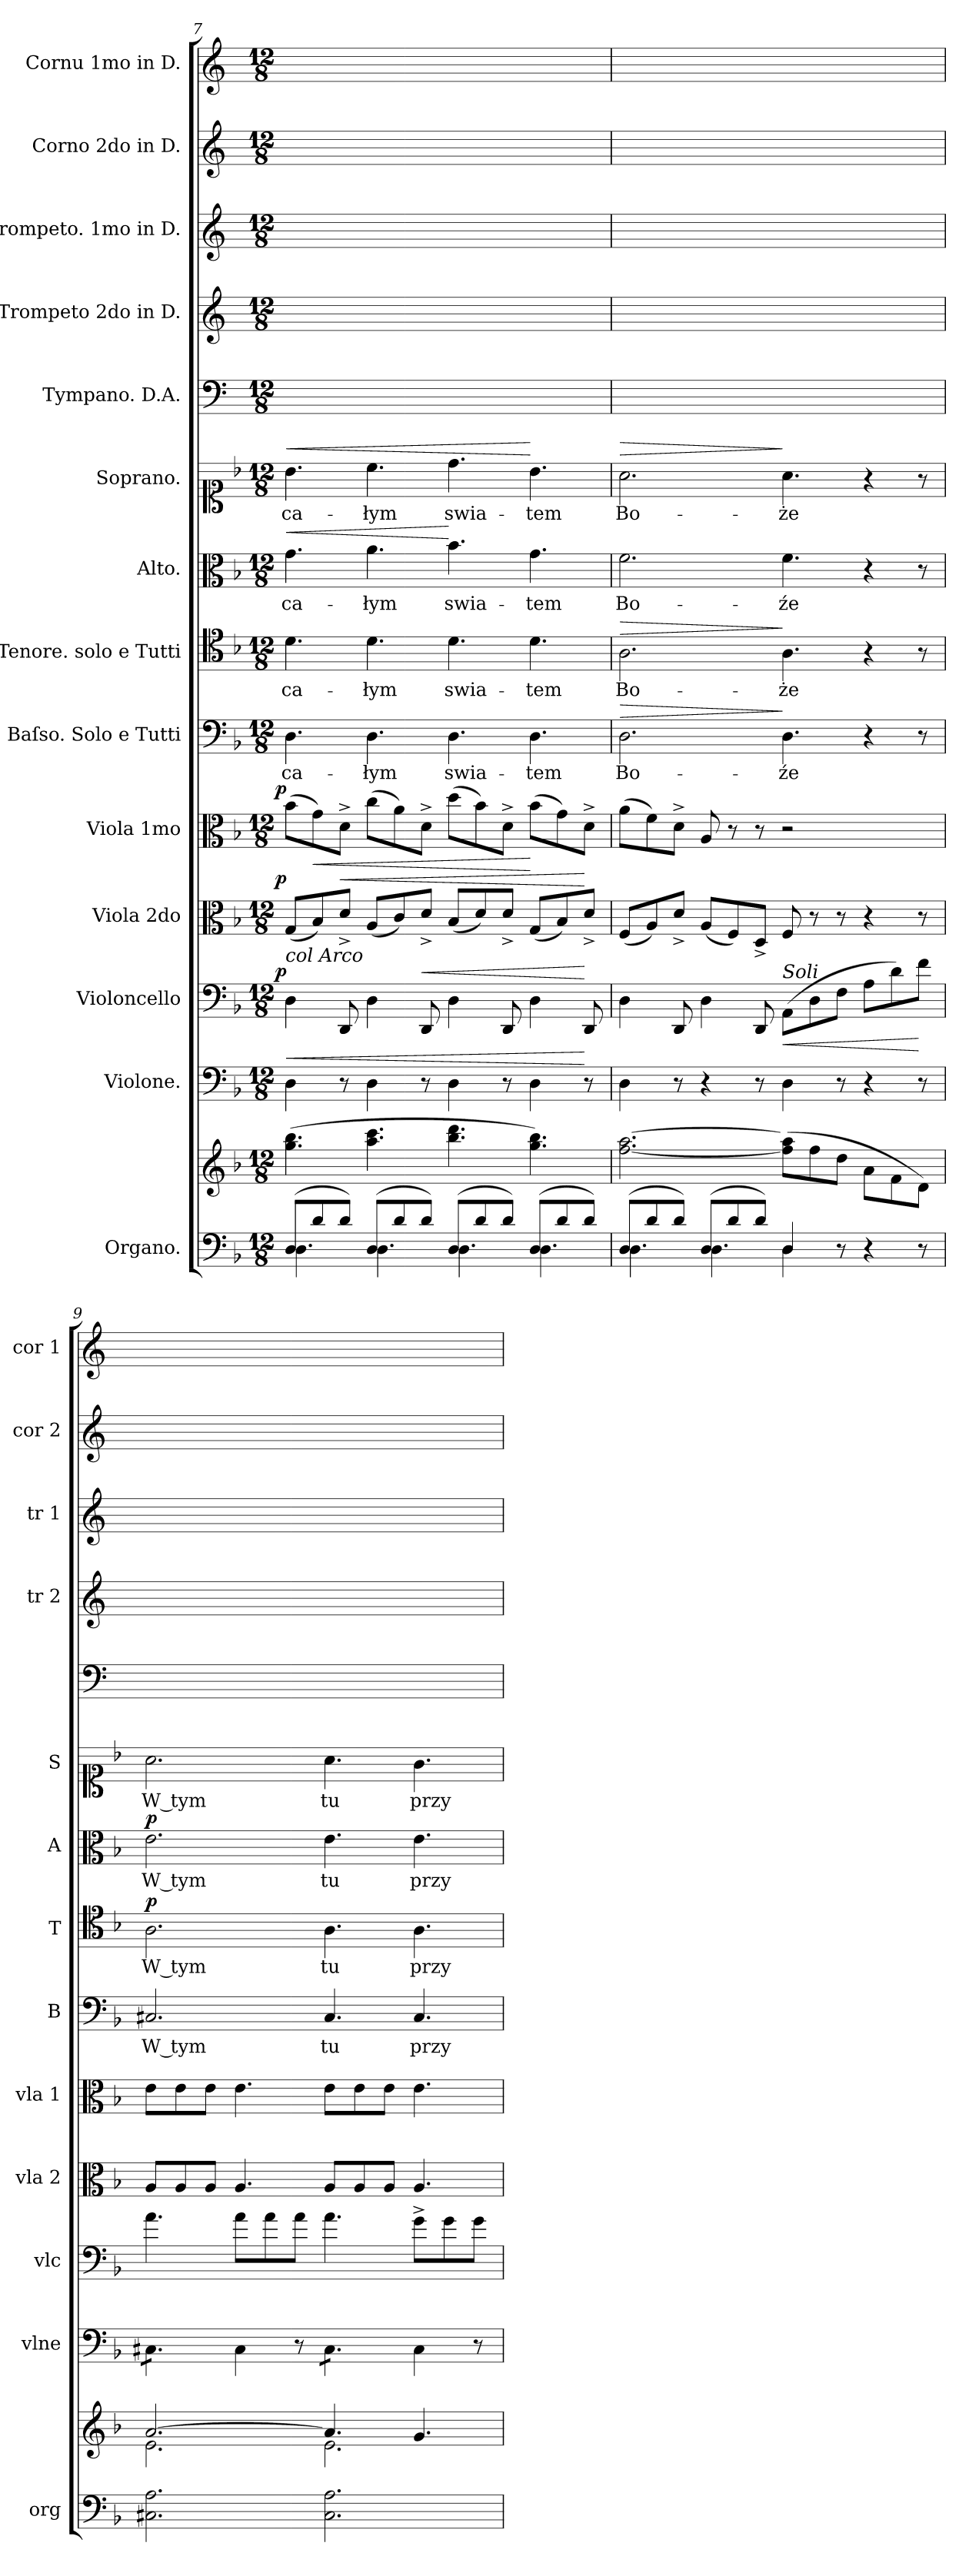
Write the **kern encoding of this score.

**kern	**kern	**kern	**dynam	**kern	**dynam	**kern	**dynam	**kern	**dynam	**kern	**text	**dynam	**kern	**text	**dynam	**kern	**text	**dynam	**kern	**text	**dynam	**kern	**kern	**kern	**kern	**kern
*part14	*part14	*part13	*part13	*part12	*part12	*part11	*part11	*part10	*part10	*part9	*part9	*part9	*part8	*part8	*part8	*part7	*part7	*part7	*part6	*part6	*part6	*part5	*part4	*part3	*part2	*part1
*staff15	*staff14	*staff13	*staff13	*staff12	*staff12	*staff11	*staff11	*staff10	*staff10	*staff9	*staff9	*staff9	*staff8	*staff8	*staff8	*staff7	*staff7	*staff7	*staff6	*staff6	*staff6	*staff5	*staff4	*staff3	*staff2	*staff1
*I"Organo.	*	*I"Violone.	*	*I"Violoncello	*	*I"Viola 2do	*	*I"Viola 1mo	*	*I"Baſso. Solo e Tutti	*	*	*I"Tenore. solo e Tutti	*	*	*I"Alto.	*	*	*I"Soprano.	*	*	*I"Tympano. D.A.	*I"Trompeto 2do in D.	*I"Trompeto. 1mo in D.	*I"Corno 2do in D.	*I"Cornu 1mo in D.
*I'org	*	*I'vlne	*	*I'vlc	*	*I'vla 2	*	*I'vla 1	*	*I'B	*	*	*I'T	*	*	*I'A	*	*	*I'S	*	*	*	*I'tr 2	*I'tr 1	*I'cor 2	*I'cor 1
*clefF4	*clefG2	*clefF4	*	*clefF4	*	*clefC3	*	*clefC3	*	*clefF4	*	*	*clefC4	*	*	*clefC3	*	*	*clefC1	*	*	*clefF4	*clefG2	*clefG2	*clefG2	*clefG2
*	*	*	*	*	*	*	*	*	*	*	*	*	*	*	*	*	*	*	*	*	*	*	*ITrd-1c-2	*ITrd-1c-2	*ITrd6c10	*ITrd6c10
*k[b-]	*k[b-]	*k[b-]	*	*k[b-]	*	*k[b-]	*	*k[b-]	*	*k[b-]	*	*	*k[b-]	*	*	*k[b-]	*	*	*k[b-]	*	*	*k[]	*k[f#c#]	*k[f#c#]	*k[f#c#]	*k[f#c#]
*M12/8	*M12/8	*M12/8	*	*M12/8	*	*M12/8	*	*M12/8	*	*M12/8	*	*	*M12/8	*	*	*M12/8	*	*	*M12/8	*	*	*M12/8	*M12/8	*M12/8	*M12/8	*M12/8
=7	=7	=7	=7	=7	=7	=7	=7	=7	=7	=7	=7	=7	=7	=7	=7	=7	=7	=7	=7	=7	=7	=7	=7	=7	=7	=7
*^	*	*	*	*	*	*	*	*	*	*	*	*	*	*	*	*	*	*	*	*	*	*	*	*	*	*
!	!	!	!	!	!LO:TX:a:i:t=col Arco	!	!	!	!	!	!	!	!	!	!	!	!	!	!	!	!	!	!	!	!	!	!
!	!	!	!	!LO:HP:a	!	!LO:DY:a:rj	!	!LO:DY:a:rj	!	!LO:DY:a:rj	!	!	!	!	!	!	!	!	!LO:HP:a	!	!	!LO:HP:a	!	!	!	!	!
(<8D/L	4.D\	(4.gg\ 4.bb-\	4D\	<	4D\	p	(8G/L	p	(8b-\L	p	4.D\	ca-	.	4.d\	ca-	.	4.g\	ca-	<	4.b-\	ca-	<	1.ryy	1.ryy	1.ryy	1.ryy	1.ryy
!	!	!	!	!	!	!	!	!	!	!LO:HP:b	!	!	!	!	!	!	!	!	!	!	!	!	!	!	!	!	!
8d/	.	.	.	.	.	.	8B-/)	.	8g\)	<	.	.	.	.	.	.	.	.	.	.	.	.	.	.	.	.	.
!	!	!	!	!	!	!	!	!LO:HP:a	!	!	!	!	!	!	!	!	!	!	!	!	!	!	!	!	!	!	!
8d/J)	.	.	8r	.	8DD/	.	8d^/J	<	8d^\J	.	.	.	.	.	.	.	.	.	.	.	.	.	.	.	.	.	.
(8D/L	4.D\	4.aa\ 4.ccc\	4D\	.	4D\	.	(8A/L	.	(8cc\L	.	4.D\	-łym	.	4.d\	-łym	.	4.a\	-łym	.	4.cc\	-łym	.	.	.	.	.	.
8d/	.	.	.	.	.	.	8c/)	.	8a\)	.	.	.	.	.	.	.	.	.	.	.	.	.	.	.	.	.	.
!	!	!	!	!	!	!LO:HP:a	!	!	!	!	!	!	!	!	!	!	!	!	!	!	!	!	!	!	!	!	!
8d/J)	.	.	8r	.	8DD/	<	8d^/J	.	8d^\J	.	.	.	.	.	.	.	.	.	.	.	.	.	.	.	.	.	.
(<8D/L	4.D\	4.bb-\ 4.ddd\	4D\	.	4D\	.	(8B-/L	.	(8dd\L	.	4.D\	swia-	.	4.d\	swia-	.	4.b-\	swia-	[	4.dd\	swia-	.	.	.	.	.	.
8d/	.	.	.	.	.	.	8d/)	.	8b-\)	.	.	.	.	.	.	.	.	.	.	.	.	.	.	.	.	.	.
8d/J)	.	.	8r	.	8DD/	.	8d^/J	.	8d^\J	.	.	.	.	.	.	.	.	.	.	.	.	.	.	.	.	.	.
(<8D/L	4.D\	4.gg\ 4.bb-\)	4D\	.	4D\	.	(8G/L	.	(8b-\L	[	4.D\	-tem	.	4.d\	-tem	.	4.g\	-tem	.	4.b-\	-tem	[	.	.	.	.	.
8d/	.	.	.	.	.	.	8B-/)	.	8g\)	.	.	.	.	.	.	.	.	.	.	.	.	.	.	.	.	.	.
8d/J)	.	.	8r	[	8DD/	[	8d^/J	[	8d^\J	.	.	.	.	.	.	.	.	.	.	.	.	.	.	.	.	.	.
=8	=8	=8	=8	=8	=8	=8	=8	=8	=8	=8	=8	=8	=8	=8	=8	=8	=8	=8	=8	=8	=8	=8	=8	=8	=8	=8	=8
!	!	!	!	!	!	!	!	!	!	!	!	!	!LO:HP:a	!	!	!LO:HP:a	!	!	!	!	!	!LO:HP:a	!	!	!	!	!
(<8D/L	4.D\	[2.ff\ [2.aa\	4D\	.	4D\	.	(8F/L	.	(8a\L	.	2.D\	Bo-	>	2.A\	Bo-	>	2.f\	Bo-	.	2.a\	Bo-	>	1.ryy	1.ryy	1.ryy	1.ryy	1.ryy
8d/	.	.	.	.	.	.	8A/)	.	8f\)	.	.	.	.	.	.	.	.	.	.	.	.	.	.	.	.	.	.
8d/J)	.	.	8r	.	8DD/	.	8d^/J	.	8d^\J	.	.	.	.	.	.	.	.	.	.	.	.	.	.	.	.	.	.
(<8D/L	4.D\	.	4r	.	4D\	.	(8A/L	.	8A/	.	.	.	.	.	.	.	.	.	.	.	.	.	.	.	.	.	.
8d/	.	.	.	.	.	.	8F/)	.	8r	.	.	.	.	.	.	.	.	.	.	.	.	.	.	.	.	.	.
8d/J)	.	.	8r	.	8DD/	.	8D^/J	.	8r	.	.	.	.	.	.	.	.	.	.	.	.	.	.	.	.	.	.
!	!	!	!	!	!LO:TX:a:i:t=Soli	!	!	!	!	!	!	!	!	!	!	!	!	!	!	!	!	!	!	!	!	!	!
!	!	!	!	!	!	!LO:HP:b	!	!	!LO:N:vis=2	!	!	!	!	!	!	!	!	!	!	!	!	!	!	!	!	!	!
4D/	4D\	(8ff]\ 8aa]\L	4D\	.	(8AA\L	<	8F/	.	2.r	.	4.D\	-źe	]	4.A\	-że	]	4.f\	-źe	.	4.a\	-że	]	.	.	.	.	.
.	.	8ff\	.	.	8D\	.	8r	.	.	.	.	.	.	.	.	.	.	.	.	.	.	.	.	.	.	.	.
8r	2ryy	8dd\J	8r	.	8F\J	.	8r	.	.	.	.	.	.	.	.	.	.	.	.	.	.	.	.	.	.	.	.
4r	.	8a\L	4r	.	8A\L	.	4r	.	.	.	4r	.	.	4r	.	.	4r	.	.	4r	.	.	.	.	.	.	.
.	.	8f\	.	.	8d\)	.	.	.	.	.	.	.	.	.	.	.	.	.	.	.	.	.	.	.	.	.	.
8r	.	8d\J)	8r	.	8f\J	[	8r	.	.	.	8r	.	.	8r	.	.	8r	.	.	8r	.	.	.	.	.	.	.
*v	*v	*	*	*	*	*	*	*	*	*	*	*	*	*	*	*	*	*	*	*	*	*	*	*	*	*	*
=9	=9	=9	=9	=9	=9	=9	=9	=9	=9	=9	=9	=9	=9	=9	=9	=9	=9	=9	=9	=9	=9	=9	=9	=9	=9	=9
*	*^	*	*	*	*	*	*	*	*	*	*	*	*	*	*	*	*	*	*	*	*	*	*	*	*	*
!	!	!	!LO:TX:a:i:t=Col Arco	!	!	!	!	!	!	!	!	!	!	!	!	!	!	!	!	!	!	!	!	!	!	!	!
!	!	!	!	!	!	!	!	!	!	!	!	!	!LO:DY:a	!	!	!LO:DY:a	!	!	!LO:DY:a	!	!	!	!	!	!	!	!
*	*	*	*tremolo	*	*	*	*	*	*	*	*	*	*	*	*	*	*	*	*	*	*	*	*	*	*	*	*
2.C#X\ 2.A\	[2.a/	2.e\	8C#X\L	.	4.a\	.	8A/L	.	8e\L	.	2.C#X/	W tym	p&colon;	2.A\	W tym	p	2.e\	W tym	p	2.a\	W tym	.	1.ryy	1.ryy	1.ryy	1.ryy	1.ryy
.	.	.	8C#X\	.	.	.	8A/	.	8e\	.	.	.	.	.	.	.	.	.	.	.	.	.	.	.	.	.	.
.	.	.	8C#X\J	.	.	.	8A/J	.	8e\J	.	.	.	.	.	.	.	.	.	.	.	.	.	.	.	.	.	.
*	*	*	*Xtremolo	*	*	*	*	*	*	*	*	*	*	*	*	*	*	*	*	*	*	*	*	*	*	*	*
.	.	.	4C#\	.	8a\L	.	4.A/	.	4.e\	.	.	.	.	.	.	.	.	.	.	.	.	.	.	.	.	.	.
.	.	.	.	.	8a\	.	.	.	.	.	.	.	.	.	.	.	.	.	.	.	.	.	.	.	.	.	.
.	.	.	8r	.	8a\J	.	.	.	.	.	.	.	.	.	.	.	.	.	.	.	.	.	.	.	.	.	.
*	*	*	*tremolo	*	*	*	*	*	*	*	*	*	*	*	*	*	*	*	*	*	*	*	*	*	*	*	*
2.C#\ 2.A\	4.a/]	2.e\	8C#\L	.	4.a\	.	8A/L	.	8e\L	.	4.C#/	tu	.	4.A\	tu	.	4.e\	tu	.	4.a\	tu	.	.	.	.	.	.
.	.	.	8C#\	.	.	.	8A/	.	8e\	.	.	.	.	.	.	.	.	.	.	.	.	.	.	.	.	.	.
.	.	.	8C#\J	.	.	.	8A/J	.	8e\J	.	.	.	.	.	.	.	.	.	.	.	.	.	.	.	.	.	.
*	*	*	*Xtremolo	*	*	*	*	*	*	*	*	*	*	*	*	*	*	*	*	*	*	*	*	*	*	*	*
.	4.g/	.	4C#\	.	8g^\L	.	4.A/	.	4.e\	.	4.C#/	przy-	.	4.A\	przy-	.	4.e\	przy-	.	4.g\	przy-	.	.	.	.	.	.
.	.	.	.	.	8g\	.	.	.	.	.	.	.	.	.	.	.	.	.	.	.	.	.	.	.	.	.	.
.	.	.	8r	.	8g\J	.	.	.	.	.	.	.	.	.	.	.	.	.	.	.	.	.	.	.	.	.	.
*	*v	*v	*	*	*	*	*	*	*	*	*	*	*	*	*	*	*	*	*	*	*	*	*	*	*	*	*
=	=	=	=	=	=	=	=	=	=	=	=	=	=	=	=	=	=	=	=	=	=	=	=	=	=	=
*-	*-	*-	*-	*-	*-	*-	*-	*-	*-	*-	*-	*-	*-	*-	*-	*-	*-	*-	*-	*-	*-	*-	*-	*-	*-	*-
